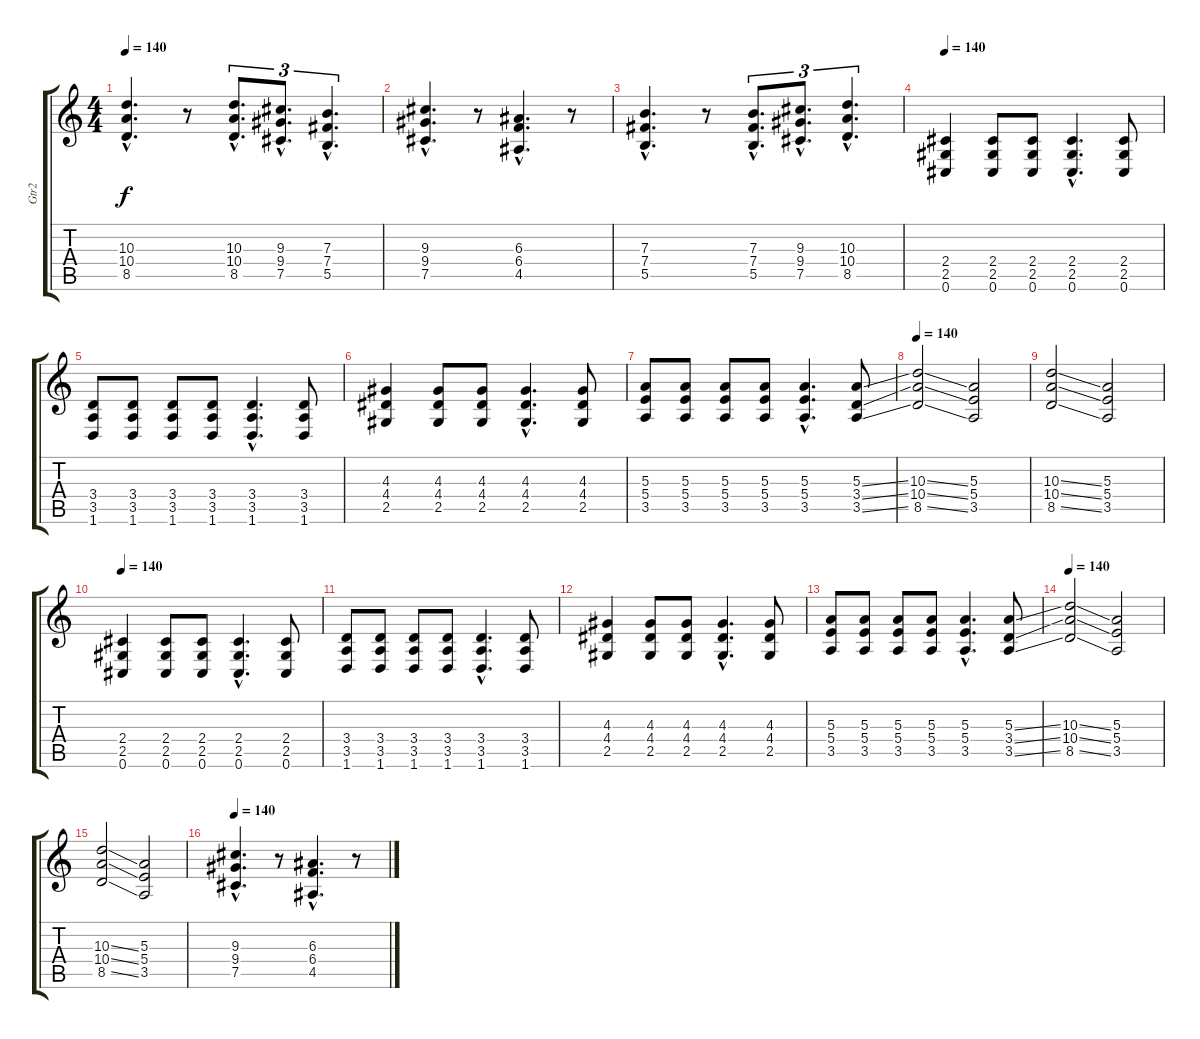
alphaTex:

\track ("Gtr2" "Gtr2") {instrument distortionguitar}
\staff {score tabs}
\tuning (Db4 Ab3 E3 B2 Gb2 Db2) {hide}
\ts (4 4)
\tempo 140
\clef g2
\ks c
(10.3{hac} 10.4{hac} 8.5{hac}).4{d dy f} r.8 (10.3{hac} 10.4{hac} 8.5{hac}).8{d tu (3 2)} (9.3{hac} 9.4{hac} 7.5{hac}).8{d tu (3 2)} (7.3{hac} 7.4{hac} 5.5{hac}).4{d tu (3 2)} |
(9.3{hac} 9.4{hac} 7.5{hac}).4{d} r.8 (6.3{hac} 6.4{hac} 4.5{hac}).4{d} r.8 |
(7.3{hac} 7.4{hac} 5.5{hac}).4{d} r.8 (7.3{hac} 7.4{hac} 5.5{hac}).8{d tu (3 2)} (9.3{hac} 9.4{hac} 7.5{hac}).8{d tu (3 2)} (10.3{hac} 10.4{hac} 8.5{hac}).4{d tu (3 2)} |
\tempo 140
(2.4 2.5 0.6).4 (2.4 2.5 0.6).8 (2.4 2.5 0.6).8 (2.4{hac} 2.5{hac} 0.6{hac}).4{d} (2.4 2.5 0.6).8 |
(3.4 3.5 1.6).8 (3.4 3.5 1.6).8 (3.4 3.5 1.6).8 (3.4 3.5 1.6).8 (3.4{hac} 3.5{hac} 1.6{hac}).4{d} (3.4 3.5 1.6).8 |
(4.3 4.4 2.5).4 (4.3 4.4 2.5).8 (4.3 4.4 2.5).8 (4.3{hac} 4.4{hac} 2.5{hac}).4{d} (4.3 4.4 2.5).8 |
(5.3 5.4 3.5).8 (5.3 5.4 3.5).8 (5.3 5.4 3.5).8 (5.3 5.4 3.5).8 (5.3{hac} 5.4{hac} 3.5{hac}).4{d} (5.3{ss} 3.4{ss} 3.5{ss}).8 |
\tempo 140
(10.3{ss} 10.4{ss} 8.5{ss}).2 (5.3 5.4 3.5).2 |
(10.3{ss} 10.4{ss} 8.5{ss}).2 (5.3 5.4 3.5).2 |
\tempo 140
(2.4 2.5 0.6).4 (2.4 2.5 0.6).8 (2.4 2.5 0.6).8 (2.4{hac} 2.5{hac} 0.6{hac}).4{d} (2.4 2.5 0.6).8 |
(3.4 3.5 1.6).8 (3.4 3.5 1.6).8 (3.4 3.5 1.6).8 (3.4 3.5 1.6).8 (3.4{hac} 3.5{hac} 1.6{hac}).4{d} (3.4 3.5 1.6).8 |
(4.3 4.4 2.5).4 (4.3 4.4 2.5).8 (4.3 4.4 2.5).8 (4.3{hac} 4.4{hac} 2.5{hac}).4{d} (4.3 4.4 2.5).8 |
(5.3 5.4 3.5).8 (5.3 5.4 3.5).8 (5.3 5.4 3.5).8 (5.3 5.4 3.5).8 (5.3{hac} 5.4{hac} 3.5{hac}).4{d} (5.3{ss} 3.4{ss} 3.5{ss}).8 |
\tempo 140
(10.3{ss} 10.4{ss} 8.5{ss}).2 (5.3 5.4 3.5).2 |
(10.3{ss} 10.4{ss} 8.5{ss}).2 (5.3 5.4 3.5).2 |
\tempo 140
(9.3{hac} 9.4{hac} 7.5{hac}).4{d} r.8 (6.3{hac} 6.4{hac} 4.5{hac}).4{d} r.8
